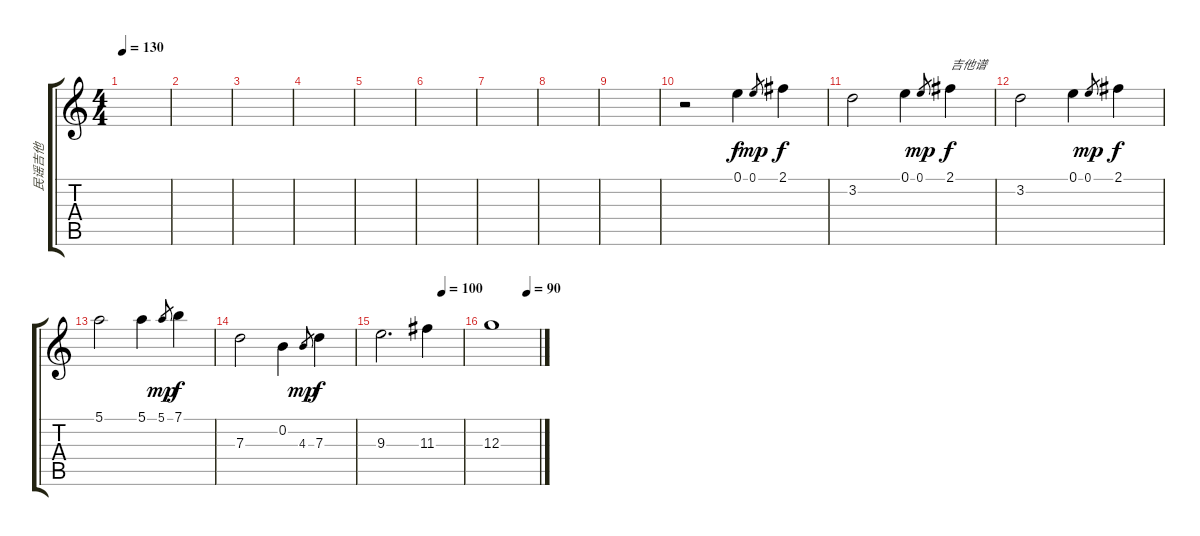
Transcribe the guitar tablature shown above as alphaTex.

\track ("民谣吉他" "民谣吉他") {instrument acousticguitarsteel}
\staff {score tabs}
\tuning (E4 B3 G3 D3 A2 E2) {hide}
\ts (4 4)
\tempo 130
\clef g2
\ks c
|
|
|
|
|
|
|
|
|
r.2 0.1.4 0.1.8{gr dy mp} 2.1.4{dy f} |
3.2.2 0.1.4 0.1.8{gr dy mp} 2.1.4{txt "吉他谱" dy f} |
3.2.2 0.1.4 0.1.8{gr dy mp} 2.1.4{dy f} |
5.1.2 5.1.4 5.1.8{gr dy mp} 7.1.4{dy f} |
7.3.2 0.2.4 4.3.8{gr dy mp} 7.3.4{dy f} |
\tempo (100 0.75)
9.3.2{d} 11.3.4 |
\tempo (90 0.75)
12.3.1
